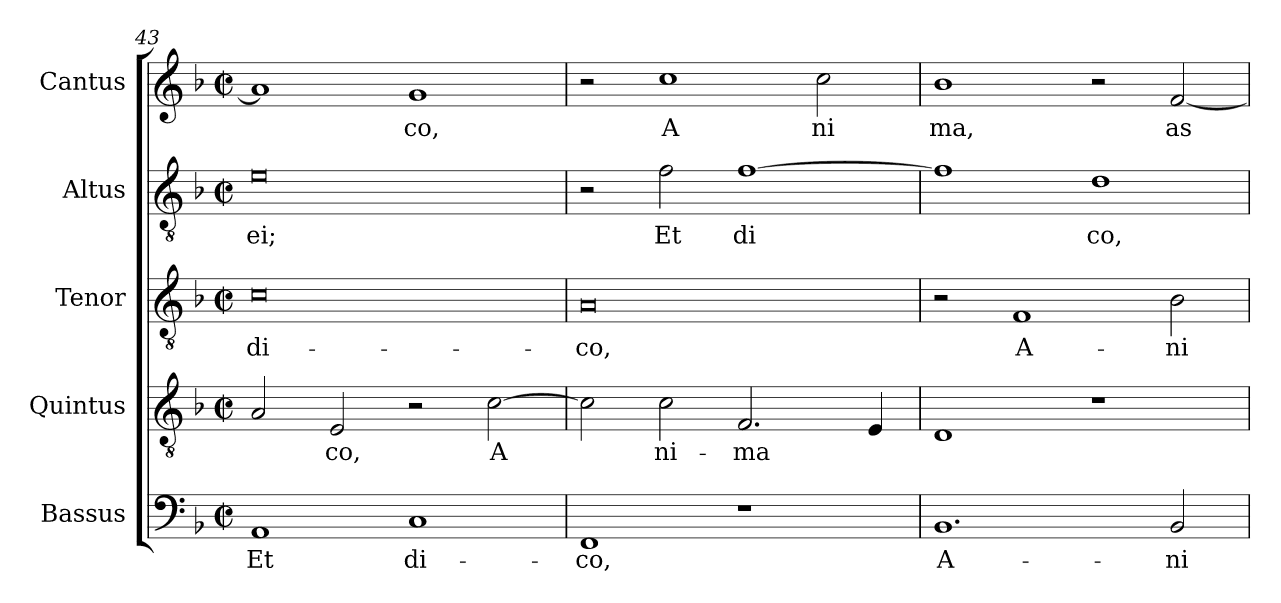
**kern	**text	**kern	**text	**kern	**text	**kern	**text	**kern	**text
*part5	*part5	*part4	*part4	*part3	*part3	*part2	*part2	*part1	*part1
*staff5	*staff5	*staff4	*staff4	*staff3	*staff3	*staff2	*staff2	*staff1	*staff1
*I"Bassus	*	*I"Quintus	*	*I"Tenor	*	*I"Altus	*	*I"Cantus	*
*I'Bassus	*	*I'Quintus	*	*I'Tenor	*	*I'Altus	*	*I'Cantus	*
!!LO:PB:g=z
*clefF4	*	*clefGv2	*	*clefGv2	*	*clefGv2	*	*clefG2	*
*k[b-]	*	*k[b-]	*	*k[b-]	*	*k[b-]	*	*k[b-]	*
*F:	*	*F:	*	*F:	*	*F:	*	*F:	*
*M2/2	*	*M2/2	*	*M2/2	*	*M2/2	*	*M2/2	*
*met(c|)	*	*met(c|)	*	*met(c|)	*	*met(c|)	*	*met(c|)	*
=43	=43	=43	=43	=43	=43	=43	=43	=43	=43
!	!LO:LY:b:cj	!	!LO:LY:b:cj	!	!LO:LY:b:cj	!	!LO:LY:b:cj	!	!LO:LY:b:cj
1AA	Et	2A/	--	0c	di-	0e	ei;	1a]	.
!	!	!	!LO:LY:b:cj	!	!	!	!	!	!
.	.	2E/	-co,	.	.	.	.	.	.
!	!LO:LY:b:cj	!	!	!	!	!	!	!	!LO:LY:b:cj
1C	di-	2r	.	.	.	.	.	1g	co,
!	!	!	!LO:LY:b:cj	!	!	!	!	!	!
.	.	[>2c\	A-	.	.	.	.	.	.
=44	=44	=44	=44	=44	=44	=44	=44	=44	=44
!	!LO:LY:b:cj	!	!LO:LY:b:cj	!	!LO:LY:b:cj	!	!	!	!
1FF	-co,	2c\]	--	0A	-co,	2r	.	2r	.
!	!	!	!LO:LY:b:cj	!	!	!	!LO:LY:b:cj	!	!LO:LY:b:cj
.	.	2c\	-ni-	.	.	2f\	Et	1cc	A
!	!	!	!LO:LY:b:cj	!	!	!	!LO:LY:b:cj	!	!
1r	.	2.F/	-ma	.	.	[>1f	di-	.	.
!	!	!	!	!	!	!	!	!	!LO:LY:b:cj
.	.	.	.	.	.	.	.	2cc\	ni
!	!	!	!LO:LY:b:cj	!	!	!	!	!	!
.	.	4E/	.	.	.	.	.	.	.
=45	=45	=45	=45	=45	=45	=45	=45	=45	=45
!	!LO:LY:b:cj	!	!LO:LY:b:cj	!	!	!	!LO:LY:b:cj	!	!LO:LY:b:cj
1.BB-	A-	1D	.	2r	.	1f]	--	1b-	ma,
!	!	!	!	!	!LO:LY:b:cj	!	!	!	!
.	.	.	.	1F	A-	.	.	.	.
!	!	!	!	!	!	!	!LO:LY:b:cj	!	!
.	.	1r	.	.	.	1d	-co,	2r	.
!	!LO:LY:b:cj	!	!	!	!LO:LY:b:cj	!	!	!	!LO:LY:b:cj
2BB-/	-ni-	.	.	2B-\	-ni-	.	.	[<2f/	as
=	=	=	=	=	=	=	=	=	=
*-	*-	*-	*-	*-	*-	*-	*-	*-	*-
